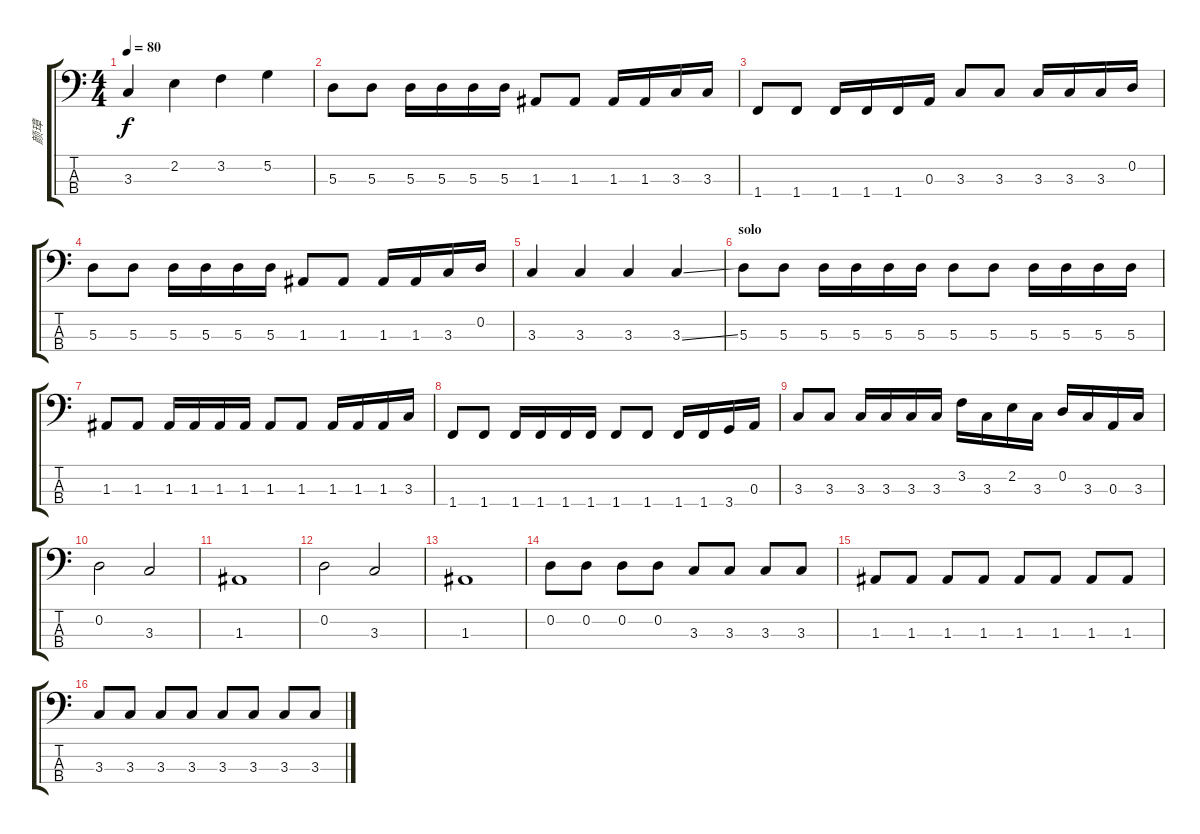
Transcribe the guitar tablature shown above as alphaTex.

\track ("颜璋" "颜璋") {instrument electricbassfinger}
\staff {score tabs}
\tuning (G2 D2 A1 E1) {hide}
\ts (4 4)
\tempo 80
\clef f4
\ks c
3.3.4{dy f} 2.2.4 3.2.4 5.2.4 |
5.3.8 5.3.8 5.3.16 5.3.16 5.3.16 5.3.16 1.3.8 1.3.8 1.3.16 1.3.16 3.3.16 3.3.16 |
1.4.8 1.4.8 1.4.16 1.4.16 1.4.16 0.3.16 3.3.8 3.3.8 3.3.16 3.3.16 3.3.16 0.2.16 |
5.3.8 5.3.8 5.3.16 5.3.16 5.3.16 5.3.16 1.3.8 1.3.8 1.3.16 1.3.16 3.3.16 0.2.16 |
3.3.4 3.3.4 3.3.4 3.3{ss}.4 |
\section ("" "solo")
5.3.8 5.3.8 5.3.16 5.3.16 5.3.16 5.3.16 5.3.8 5.3.8 5.3.16 5.3.16 5.3.16 5.3.16 |
1.3.8 1.3.8 1.3.16 1.3.16 1.3.16 1.3.16 1.3.8 1.3.8 1.3.16 1.3.16 1.3.16 3.3.16 |
1.4.8 1.4.8 1.4.16 1.4.16 1.4.16 1.4.16 1.4.8 1.4.8 1.4.16 1.4.16 3.4.16 0.3.16 |
3.3.8 3.3.8 3.3.16 3.3.16 3.3.16 3.3.16 3.2.16 3.3.16 2.2.16 3.3.16 0.2.16 3.3.16 0.3.16 3.3.16 |
0.2.2 3.3.2 |
1.3.1 |
0.2.2 3.3.2 |
1.3.1 |
0.2.8 0.2.8 0.2.8 0.2.8 3.3.8 3.3.8 3.3.8 3.3.8 |
1.3.8 1.3.8 1.3.8 1.3.8 1.3.8 1.3.8 1.3.8 1.3.8 |
3.3.8 3.3.8 3.3.8 3.3.8 3.3.8 3.3.8 3.3.8 3.3.8
